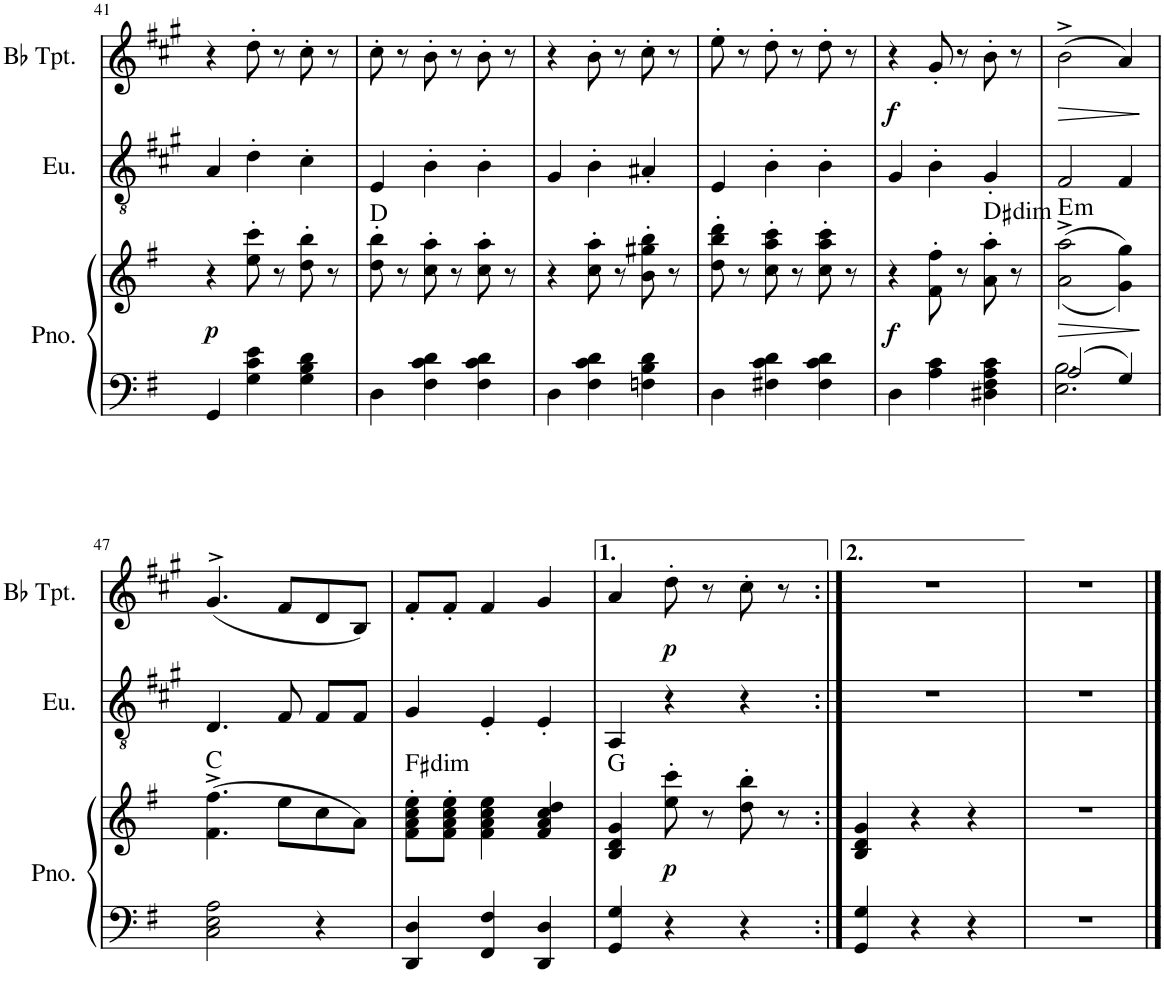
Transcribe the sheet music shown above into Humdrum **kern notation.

**kern	**kern	**dynam	**harte	**kern	**kern	**dynam
*part3	*part3	*part3	*part3	*part2	*part1	*part1
*staff4	*staff3	*staff3/4	*	*staff2	*staff1	*staff1
*I"Piano	*	*	*	*I"Euphonium	*I"Bb Trumpet	*
*I'Pno.	*	*	*	*I'Eu.	*I'Bb Tpt.	*
!!LO:PB:g=z
*clefF4	*clefG2	*	*	*clefGv2	*clefG2	*
*	*	*	*	*ITrd1c2	*ITrd1c2	*
*k[f#]	*k[f#]	*	*	*k[f#c#g#]	*k[f#c#g#]	*
*M3/4	*M3/4	*	*	*M3/4	*M3/4	*
=41	=41	=41	=41	=41	=41	=41
!	!	!LO:DY:b	!	!	!	!
4GG/	4r	p	.	4A/	4r	.
4G\ 4c\ 4e\	8ee\' 8ccc\'	.	.	4d'\	8dd'\	.
.	8r	.	.	.	8r	.
4G\ 4B\ 4d\	8dd\' 8bb\'	.	.	4c#'\	8cc#'\	.
.	8r	.	.	.	8r	.
=42	=42	=42	=42	=42	=42	=42
4D\	8dd\' 8bb\'	.	D:maj	4E/	8cc#'\	.
.	8r	.	.	.	8r	.
4F#\ 4c\ 4d\	8cc\' 8aa\'	.	.	4B'\	8b'\	.
.	8r	.	.	.	8r	.
4F#\ 4c\ 4d\	8cc\' 8aa\'	.	.	4B'\	8b'\	.
.	8r	.	.	.	8r	.
=43	=43	=43	=43	=43	=43	=43
4D\	4r	.	.	4G#/	4r	.
4F#\ 4c\ 4d\	8cc\' 8aa\'	.	.	4B'\	8b'\	.
.	8r	.	.	.	8r	.
4Fn\ 4B\ 4d\	8b\' 8gg#X\' 8bb\'	.	.	4A#X'/	8cc#'\	.
.	8r	.	.	.	8r	.
=44	=44	=44	=44	=44	=44	=44
4D\	8dd\' 8bb\' 8ddd\'	.	.	4E/	8ee'\	.
.	8r	.	.	.	8r	.
4F#X\ 4c\ 4d\	8cc\' 8aa\' 8ccc\'	.	.	4B'\	8dd'\	.
.	8r	.	.	.	8r	.
4F#\ 4c\ 4d\	8cc\' 8aa\' 8ccc\'	.	.	4B'\	8dd'\	.
.	8r	.	.	.	8r	.
=45	=45	=45	=45	=45	=45	=45
!	!	!LO:DY:b	!	!	!	!LO:DY:b
4D\	4r	f	.	4G#/	4r	f
4A\ 4c\	8f#\' 8ff#\'	.	.	4B'\	8g#'/	.
.	8r	.	.	.	8r	.
!	!	!	!LO:H:kt=dim	!	!	!
4D#X\ 4F#\ 4A\ 4c\	8a\' 8aa\'	.	D#:dim	4G#'/	8b'\	.
.	8r	.	.	.	8r	.
=46	=46	=46	=46	=46	=46	=46
*^	*	*	*	*	*	*
!	!	!	!LO:HP:b	!LO:H:kt=m	!	!	!LO:HP:b
2A/	2.E\ 2.B\	(>(<2a\^> 2aa\^>	>	E:min	2F#/	(>2b^>\	>
4G/	.	4g\ 4gg\))	]	.	4F#/	4a/)	]
*v	*v	*	*	*	*	*	*
!!LO:LB:g=z
=47	=47	=47	=47	=47	=47	=47
2C\ 2E\ 2A\	(4.f#\^> 4.ff#\^>	.	C:maj	4.D/	(4.g#^>/	.
.	8ee\L	.	.	8F#/	8f#/L	.
4r	8cc\	.	.	8F#/L	8d/	.
.	8a\J)	.	.	8F#/J	8B/J)	.
=48	=48	=48	=48	=48	=48	=48
!	!	!	!LO:H:kt=dim	!	!	!
4DD/ 4D/	8f#\' 8a\' 8cc\' 8ee\'L	.	F#:dim	4G#/	8f#'/L	.
.	8f#\' 8a\' 8cc\' 8ee\'J	.	.	.	8f#'/J	.
4FF#/ 4F#/	4f#\ 4a\ 4cc\ 4ee\	.	.	4E'/	4f#/	.
4DD/ 4D/	4f#/ 4a/ 4cc/ 4dd/	.	.	4E'/	4g#/	.
=49	=49	=49	=49	=49	=49	=49
4GG/ 4G/	4B/ 4d/ 4g/	.	G:maj	4AA/	4a/	.
!	!	!LO:DY:b	!	!	!	!LO:DY:b
4r	8ee\' 8ccc\'	p	.	4r	8dd'\	p
.	8r	.	.	.	8r	.
4r	8dd\' 8bb\'	.	.	4r	8cc#'\	.
.	8r	.	.	.	8r	.
=50:|!	=50:|!	=50:|!	=50:|!	=50:|!	=50:|!	=50:|!
4GG/ 4G/	4B/ 4d/ 4g/	.	.	2.r	2.r	.
4r	4r	.	.	.	.	.
4r	4r	.	.	.	.	.
=51	=51	=51	=51	=51	=51	=51
2.r	2.r	.	.	2.r	2.r	.
==	==	==	==	==	==	==
*-	*-	*-	*-	*-	*-	*-
